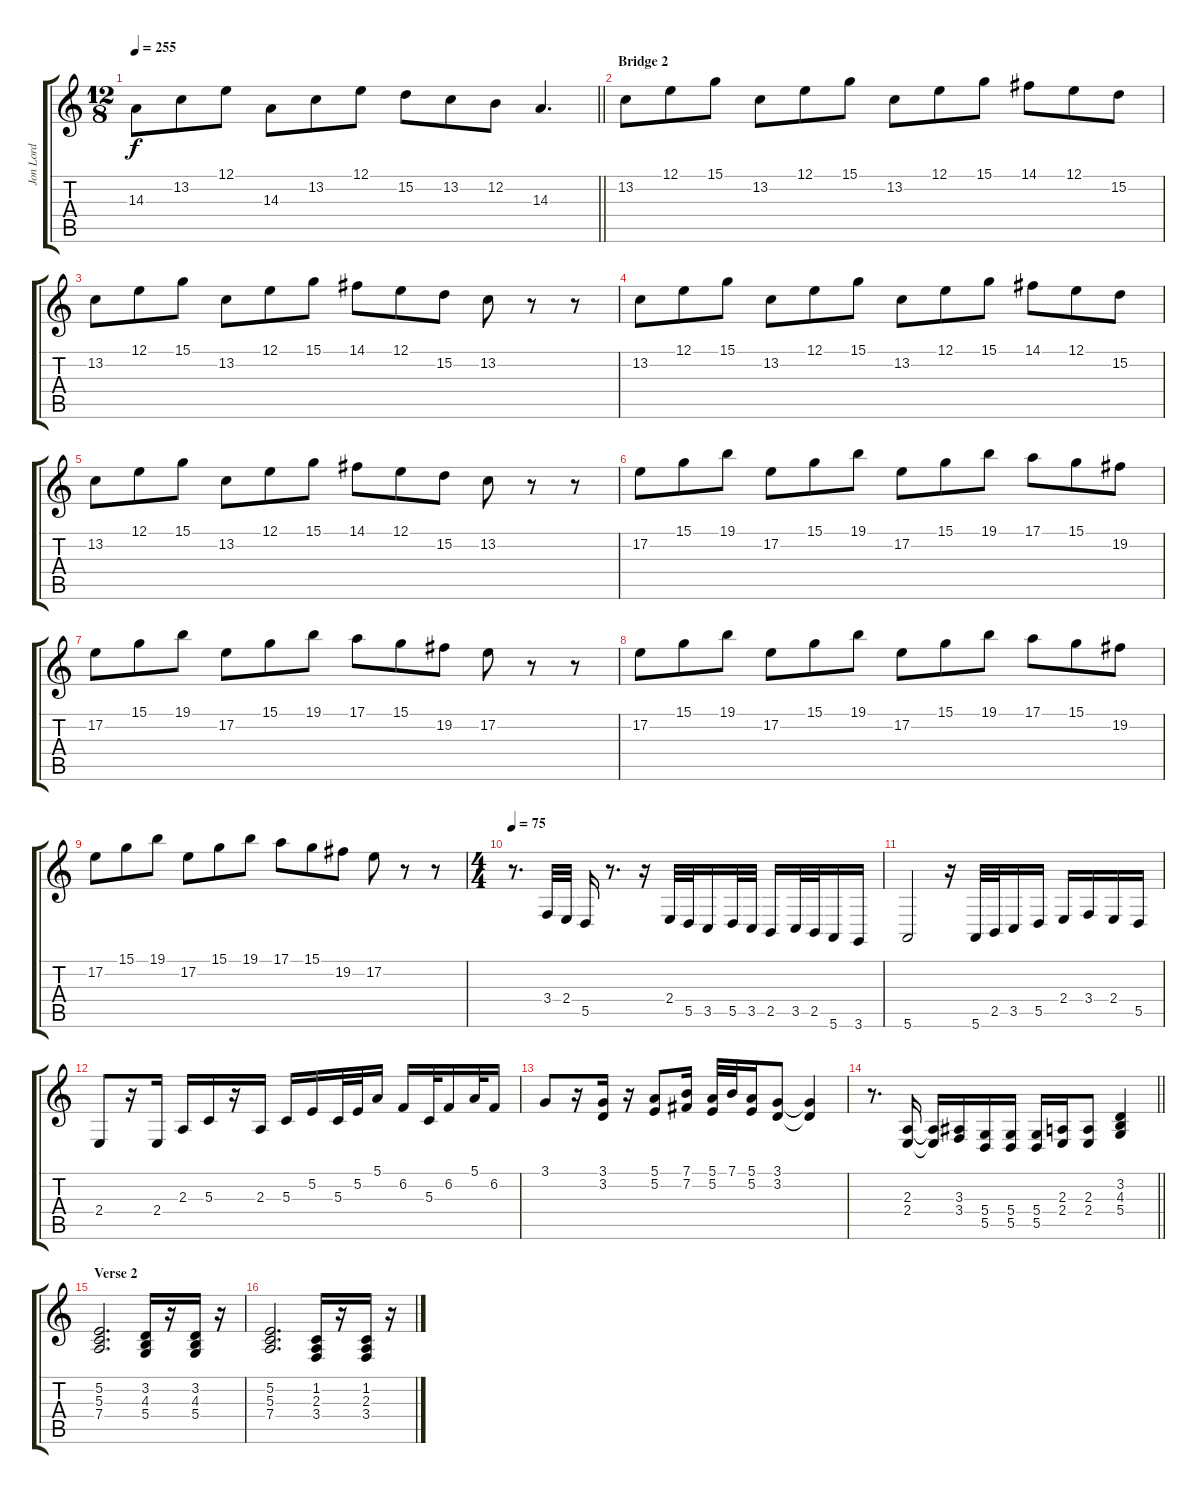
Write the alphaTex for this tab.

\track ("Jon Lord" "Jon Lord") {instrument marimba}
\staff {score tabs}
\tuning (E4 B3 G3 D3 A2 E2) {hide}
\ts (12 8)
\tempo 255
\clef g2
\barLineRight lightlight
\ks c
14.3.8{dy f} 13.2.8 12.1.8 14.3.8 13.2.8 12.1.8 15.2.8 13.2.8 12.2.8 14.3.4{d} |
\section ("" "Bridge 2")
13.2.8 12.1.8 15.1.8 13.2.8 12.1.8 15.1.8 13.2.8 12.1.8 15.1.8 14.1.8 12.1.8 15.2.8 |
13.2.8 12.1.8 15.1.8 13.2.8 12.1.8 15.1.8 14.1.8 12.1.8 15.2.8 13.2.8 r.8 r.8 |
13.2.8 12.1.8 15.1.8 13.2.8 12.1.8 15.1.8 13.2.8 12.1.8 15.1.8 14.1.8 12.1.8 15.2.8 |
13.2.8 12.1.8 15.1.8 13.2.8 12.1.8 15.1.8 14.1.8 12.1.8 15.2.8 13.2.8 r.8 r.8 |
17.2.8 15.1.8 19.1.8 17.2.8 15.1.8 19.1.8 17.2.8 15.1.8 19.1.8 17.1.8 15.1.8 19.2.8 |
17.2.8 15.1.8 19.1.8 17.2.8 15.1.8 19.1.8 17.1.8 15.1.8 19.2.8 17.2.8 r.8 r.8 |
17.2.8 15.1.8 19.1.8 17.2.8 15.1.8 19.1.8 17.2.8 15.1.8 19.1.8 17.1.8 15.1.8 19.2.8 |
17.2.8 15.1.8 19.1.8 17.2.8 15.1.8 19.1.8 17.1.8 15.1.8 19.2.8 17.2.8 r.8 r.8 |
\ts (4 4)
\tempo 75
r.8{d instrument marimba} 3.4.32 2.4.32 5.5.16 r.8{d} r.16 2.4.32 5.5.32 3.5.16 5.5.32 3.5.32 2.5.16 3.5.32 2.5.32 5.6.16 3.6.16 |
5.6.2 r.16 5.6.32 2.5.32 3.5.16 5.5.16 2.4.16 3.4.16 2.4.16 5.5.16 |
2.4.8 r.16 2.4.16 2.3.16 5.3.16 r.16 2.3.16 5.3.16 5.2.16 5.3.32 5.2.32 5.1.16 6.2.16 5.3.32 6.2.16 5.1.32 6.2.16 |
3.1.8 r.16 (3.1 3.2).16 r.16 (5.1 5.2).8 (7.1 7.2).16 (5.1 5.2).32 7.1.32 (5.1 5.2).16 (3.1 3.2).8 (3.1{t} 3.2{t}).4 |
\barLineRight lightlight
r.8{d} (2.3 2.4).16 (2.3{t} 2.4{t}).16 (3.3 3.4).16 (5.4 5.5).16 (5.4 5.5).16 (5.4 5.5).16 (2.3 2.4).16 (2.3 2.4).8 (3.2 4.3 5.4).4 |
\section ("" "Verse 2")
(5.2 5.3 7.4).2{d} (3.2 4.3 5.4).16 r.16 (3.2 4.3 5.4).16 r.16 |
(5.2 5.3 7.4).2{d} (1.2 2.3 3.4).16 r.16 (1.2 2.3 3.4).16 r.16
